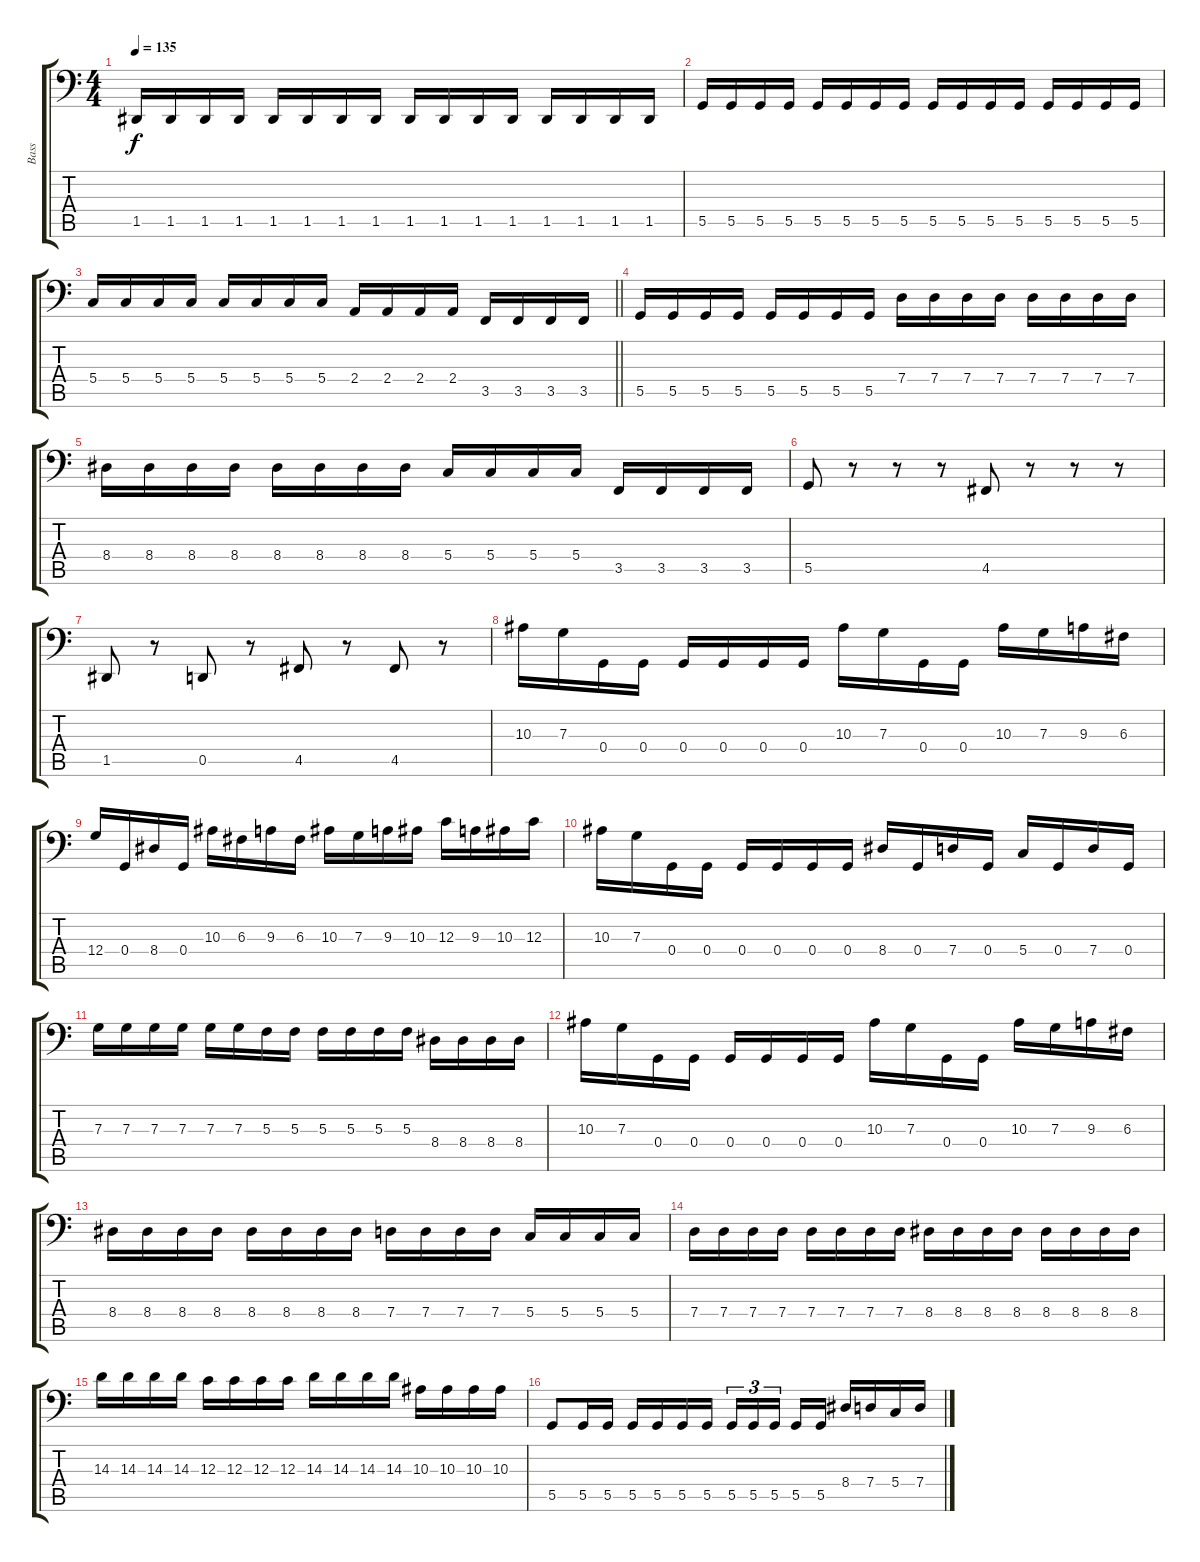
\track ("Bass" "Bass") {instrument electricbasspick}
\staff {score tabs}
\tuning (Bb2 F2 C2 G1 D1 A0) {hide}
\ts (4 4)
\tempo 135
\clef f4
\ks c
1.5.16{dy f} 1.5.16 1.5.16 1.5.16 1.5.16 1.5.16 1.5.16 1.5.16 1.5.16 1.5.16 1.5.16 1.5.16 1.5.16 1.5.16 1.5.16 1.5.16 |
5.5.16 5.5.16 5.5.16 5.5.16 5.5.16 5.5.16 5.5.16 5.5.16 5.5.16 5.5.16 5.5.16 5.5.16 5.5.16 5.5.16 5.5.16 5.5.16 |
\barLineRight lightlight
5.4.16 5.4.16 5.4.16 5.4.16 5.4.16 5.4.16 5.4.16 5.4.16 2.4.16 2.4.16 2.4.16 2.4.16 3.5.16 3.5.16 3.5.16 3.5.16 |
5.5.16 5.5.16 5.5.16 5.5.16 5.5.16 5.5.16 5.5.16 5.5.16 7.4.16 7.4.16 7.4.16 7.4.16 7.4.16 7.4.16 7.4.16 7.4.16 |
8.4.16 8.4.16 8.4.16 8.4.16 8.4.16 8.4.16 8.4.16 8.4.16 5.4.16 5.4.16 5.4.16 5.4.16 3.5.16 3.5.16 3.5.16 3.5.16 |
5.5.8 r.8 r.8 r.8 4.5.8 r.8 r.8 r.8 |
1.5.8 r.8 0.5.8 r.8 4.5.8 r.8 4.5.8 r.8 |
10.3.16 7.3.16 0.4.16 0.4.16 0.4.16 0.4.16 0.4.16 0.4.16 10.3.16 7.3.16 0.4.16 0.4.16 10.3.16 7.3.16 9.3.16 6.3.16 |
12.4.16 0.4.16 8.4.16 0.4.16 10.3.16 6.3.16 9.3.16 6.3.16 10.3.16 7.3.16 9.3.16 10.3.16 12.3.16 9.3.16 10.3.16 12.3.16 |
10.3.16 7.3.16 0.4.16 0.4.16 0.4.16 0.4.16 0.4.16 0.4.16 8.4.16 0.4.16 7.4.16 0.4.16 5.4.16 0.4.16 7.4.16 0.4.16 |
7.3.16 7.3.16 7.3.16 7.3.16 7.3.16 7.3.16 5.3.16 5.3.16 5.3.16 5.3.16 5.3.16 5.3.16 8.4.16 8.4.16 8.4.16 8.4.16 |
10.3.16 7.3.16 0.4.16 0.4.16 0.4.16 0.4.16 0.4.16 0.4.16 10.3.16 7.3.16 0.4.16 0.4.16 10.3.16 7.3.16 9.3.16 6.3.16 |
8.4.16 8.4.16 8.4.16 8.4.16 8.4.16 8.4.16 8.4.16 8.4.16 7.4.16 7.4.16 7.4.16 7.4.16 5.4.16 5.4.16 5.4.16 5.4.16 |
7.4.16 7.4.16 7.4.16 7.4.16 7.4.16 7.4.16 7.4.16 7.4.16 8.4.16 8.4.16 8.4.16 8.4.16 8.4.16 8.4.16 8.4.16 8.4.16 |
14.3.16 14.3.16 14.3.16 14.3.16 12.3.16 12.3.16 12.3.16 12.3.16 14.3.16 14.3.16 14.3.16 14.3.16 10.3.16 10.3.16 10.3.16 10.3.16 |
5.5.8 5.5.16 5.5.16 5.5.16 5.5.16 5.5.16 5.5.16 5.5.16{tu (3 2)} 5.5.16{tu (3 2)} 5.5.16{tu (3 2) beam splitsecondary} 5.5.16 5.5.16 8.4.16 7.4.16 5.4.16 7.4.16
